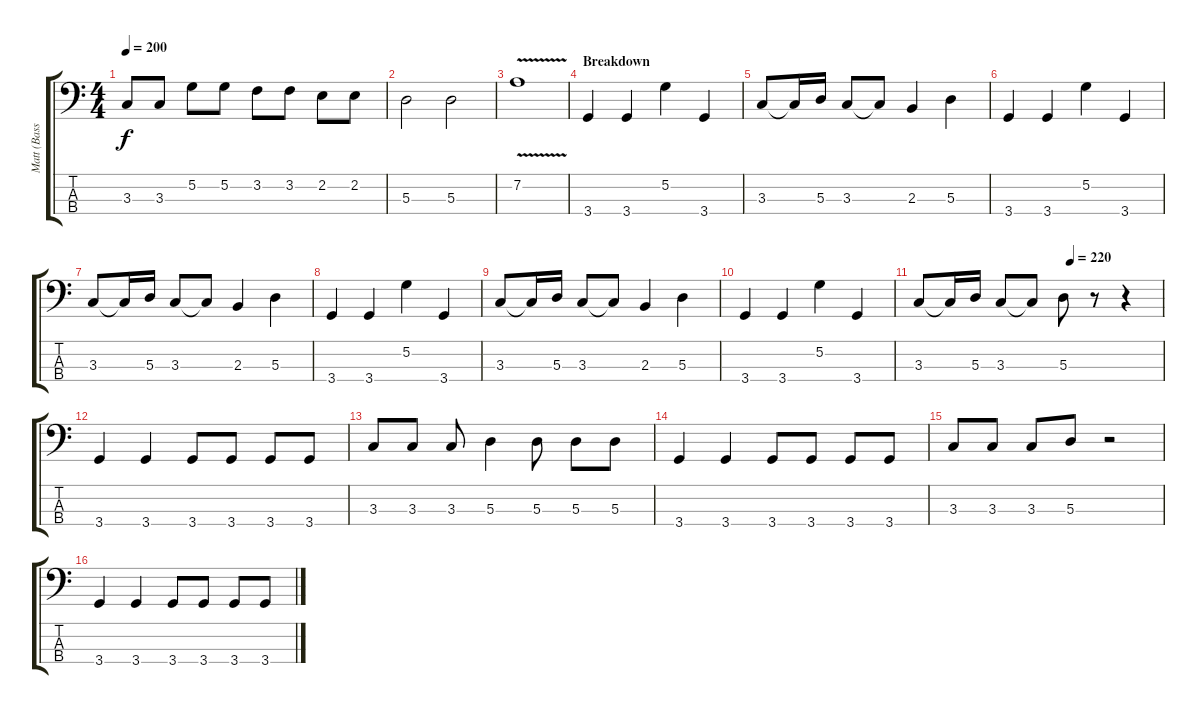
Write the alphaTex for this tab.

\track ("Matt (Bass)" "Matt (Bass") {instrument electricbasspick}
\staff {score tabs}
\tuning (G2 D2 A1 E1) {hide}
\ts (4 4)
\tempo 200
\clef f4
\ks c
3.3.8{dy f} 3.3.8 5.2.8 5.2.8 3.2.8 3.2.8 2.2.8 2.2.8 |
5.3.2 5.3.2 |
7.2{v}.1 |
\section ("" "Breakdown")
3.4.4 3.4.4 5.2.4 3.4.4 |
3.3.8 3.3{t}.16 5.3.16 3.3.8 3.3{t}.8 2.3.4 5.3.4 |
3.4.4 3.4.4 5.2.4 3.4.4 |
3.3.8 3.3{t}.16 5.3.16 3.3.8 3.3{t}.8 2.3.4 5.3.4 |
3.4.4 3.4.4 5.2.4 3.4.4 |
3.3.8 3.3{t}.16 5.3.16 3.3.8 3.3{t}.8 2.3.4 5.3.4 |
3.4.4 3.4.4 5.2.4 3.4.4 |
\tempo (220 0.625)
3.3.8 3.3{t}.16 5.3.16 3.3.8 3.3{t}.8 5.3.8 r.8 r.4 |
3.4.4 3.4.4 3.4.8 3.4.8 3.4.8 3.4.8 |
3.3.8 3.3.8 3.3.8 5.3.4 5.3.8 5.3.8 5.3.8 |
3.4.4 3.4.4 3.4.8 3.4.8 3.4.8 3.4.8 |
3.3.8 3.3.8 3.3.8 5.3.8 r.2 |
3.4.4 3.4.4 3.4.8 3.4.8 3.4.8 3.4.8
